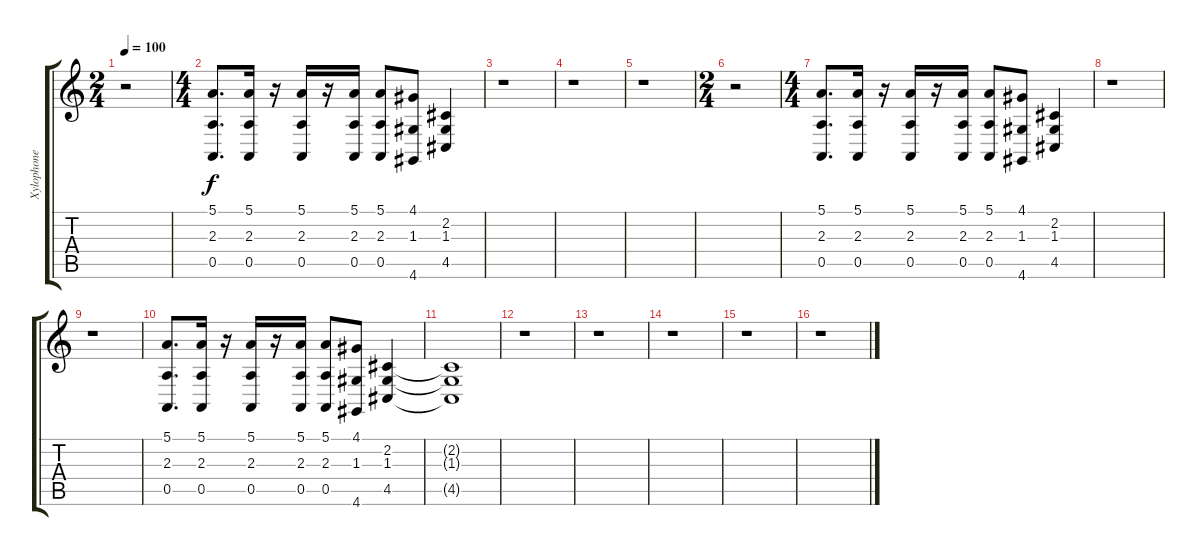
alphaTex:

\track ("Xylophone" "Xylophone") {instrument xylophone}
\staff {score tabs}
\tuning (E4 B3 G3 D3 A2 E2) {hide}
\ts (2 4)
\tempo 100
\clef g2
\ks c
r.2{dy f} |
\ts (4 4)
(5.1 2.3 0.5).8{d} (5.1 2.3 0.5).16 r.16 (5.1 2.3 0.5).16 r.16 (5.1 2.3 0.5).16 (5.1 2.3 0.5).8 (4.1 1.3 4.6).8 (2.2 1.3 4.5).4 |
r.1 |
r.1 |
r.1 |
\ts (2 4)
r.2 |
\ts (4 4)
(5.1 2.3 0.5).8{d} (5.1 2.3 0.5).16 r.16 (5.1 2.3 0.5).16 r.16 (5.1 2.3 0.5).16 (5.1 2.3 0.5).8 (4.1 1.3 4.6).8 (2.2 1.3 4.5).4 |
r.1 |
r.1 |
(5.1 2.3 0.5).8{d} (5.1 2.3 0.5).16 r.16 (5.1 2.3 0.5).16 r.16 (5.1 2.3 0.5).16 (5.1 2.3 0.5).8 (4.1 1.3 4.6).8 (2.2 1.3 4.5).4 |
(2.2{t} 1.3{t} 4.5{t}).1 |
r.1 |
r.1 |
r.1 |
r.1 |
r.1
